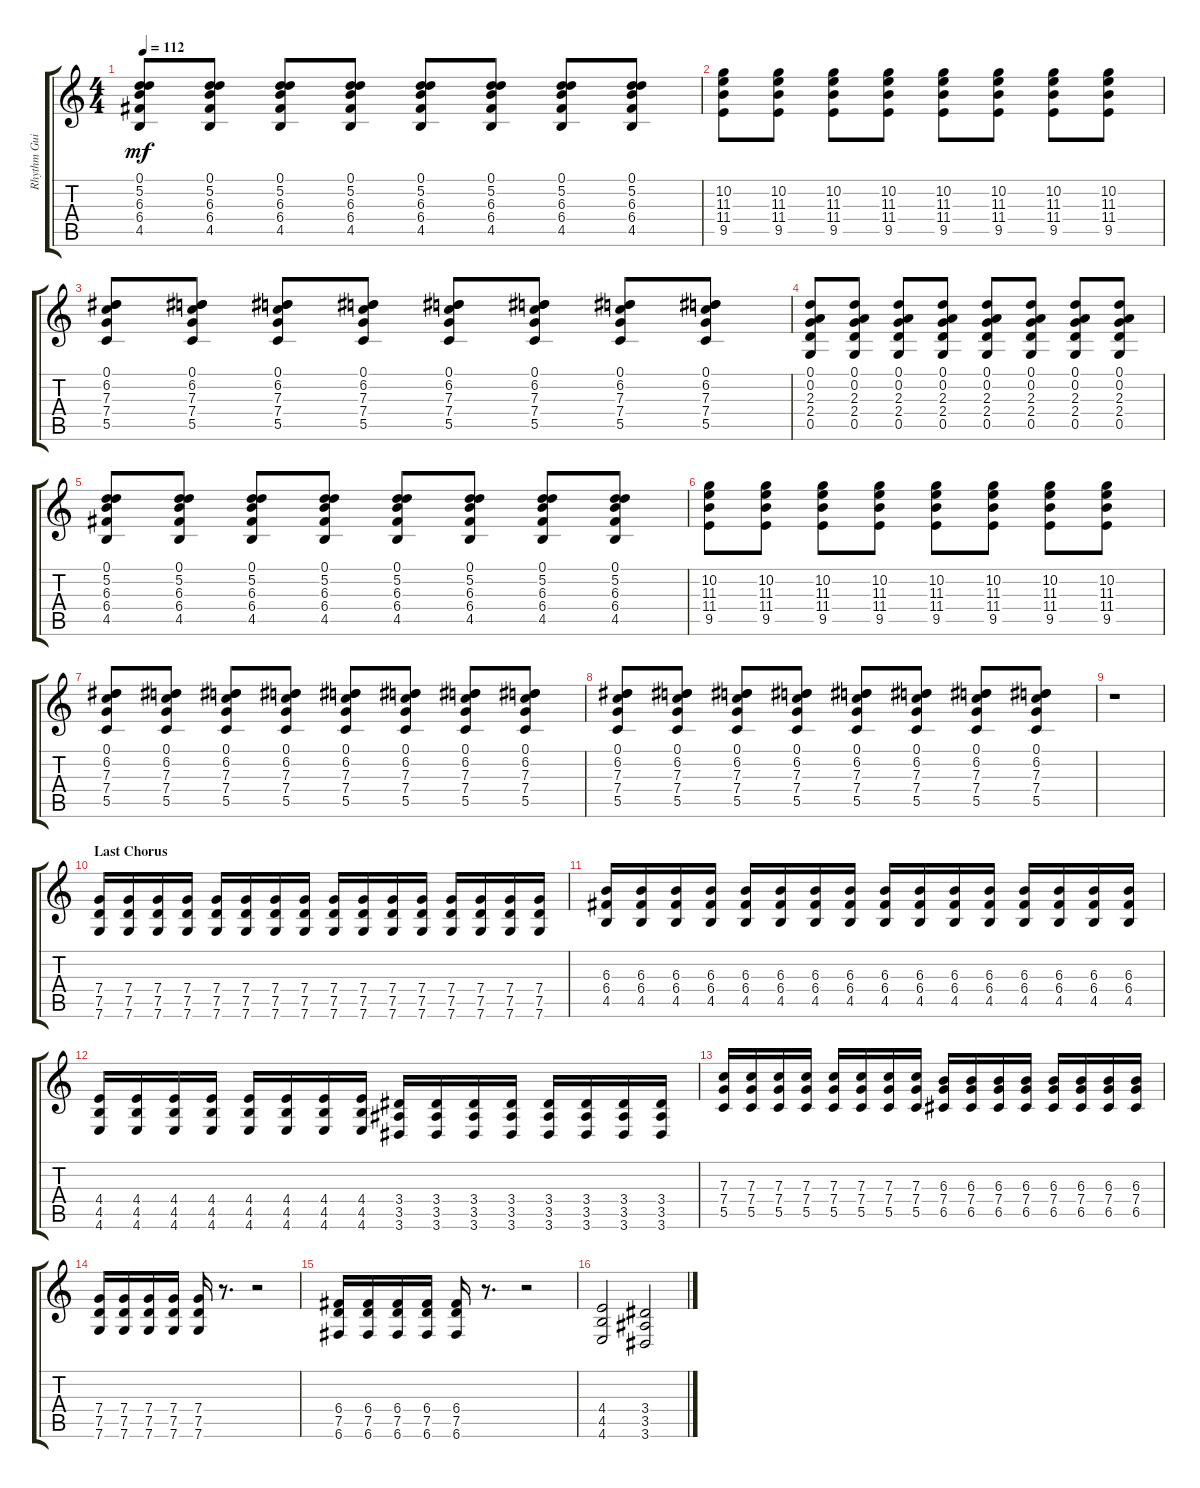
\track ("Rhythm Guitar" "Rhythm Gui") {instrument distortionguitar}
\staff {score tabs}
\tuning (D4 A3 F3 C3 G2 C2) {hide}
\ts (4 4)
\tempo 112
\clef g2
\ks c
(0.1 5.2 6.3 6.4 4.5).8{dy mf} (0.1 5.2 6.3 6.4 4.5).8 (0.1 5.2 6.3 6.4 4.5).8 (0.1 5.2 6.3 6.4 4.5).8 (0.1 5.2 6.3 6.4 4.5).8 (0.1 5.2 6.3 6.4 4.5).8 (0.1 5.2 6.3 6.4 4.5).8 (0.1 5.2 6.3 6.4 4.5).8 |
(10.2 11.3 11.4 9.5).8 (10.2 11.3 11.4 9.5).8 (10.2 11.3 11.4 9.5).8 (10.2 11.3 11.4 9.5).8 (10.2 11.3 11.4 9.5).8 (10.2 11.3 11.4 9.5).8 (10.2 11.3 11.4 9.5).8 (10.2 11.3 11.4 9.5).8 |
(0.1 6.2 7.3 7.4 5.5).8 (0.1 6.2 7.3 7.4 5.5).8 (0.1 6.2 7.3 7.4 5.5).8 (0.1 6.2 7.3 7.4 5.5).8 (0.1 6.2 7.3 7.4 5.5).8 (0.1 6.2 7.3 7.4 5.5).8 (0.1 6.2 7.3 7.4 5.5).8 (0.1 6.2 7.3 7.4 5.5).8 |
(0.1 0.2 2.3 2.4 0.5).8 (0.1 0.2 2.3 2.4 0.5).8 (0.1 0.2 2.3 2.4 0.5).8 (0.1 0.2 2.3 2.4 0.5).8 (0.1 0.2 2.3 2.4 0.5).8 (0.1 0.2 2.3 2.4 0.5).8 (0.1 0.2 2.3 2.4 0.5).8 (0.1 0.2 2.3 2.4 0.5).8 |
(0.1 5.2 6.3 6.4 4.5).8 (0.1 5.2 6.3 6.4 4.5).8 (0.1 5.2 6.3 6.4 4.5).8 (0.1 5.2 6.3 6.4 4.5).8 (0.1 5.2 6.3 6.4 4.5).8 (0.1 5.2 6.3 6.4 4.5).8 (0.1 5.2 6.3 6.4 4.5).8 (0.1 5.2 6.3 6.4 4.5).8 |
(10.2 11.3 11.4 9.5).8 (10.2 11.3 11.4 9.5).8 (10.2 11.3 11.4 9.5).8 (10.2 11.3 11.4 9.5).8 (10.2 11.3 11.4 9.5).8 (10.2 11.3 11.4 9.5).8 (10.2 11.3 11.4 9.5).8 (10.2 11.3 11.4 9.5).8 |
(0.1 6.2 7.3 7.4 5.5).8 (0.1 6.2 7.3 7.4 5.5).8 (0.1 6.2 7.3 7.4 5.5).8 (0.1 6.2 7.3 7.4 5.5).8 (0.1 6.2 7.3 7.4 5.5).8 (0.1 6.2 7.3 7.4 5.5).8 (0.1 6.2 7.3 7.4 5.5).8 (0.1 6.2 7.3 7.4 5.5).8 |
(0.1 6.2 7.3 7.4 5.5).8 (0.1 6.2 7.3 7.4 5.5).8 (0.1 6.2 7.3 7.4 5.5).8 (0.1 6.2 7.3 7.4 5.5).8 (0.1 6.2 7.3 7.4 5.5).8 (0.1 6.2 7.3 7.4 5.5).8 (0.1 6.2 7.3 7.4 5.5).8 (0.1 6.2 7.3 7.4 5.5).8 |
r.1 |
\section ("" "Last Chorus")
(7.4 7.5 7.6).16 (7.4 7.5 7.6).16 (7.4 7.5 7.6).16 (7.4 7.5 7.6).16 (7.4 7.5 7.6).16 (7.4 7.5 7.6).16 (7.4 7.5 7.6).16 (7.4 7.5 7.6).16 (7.4 7.5 7.6).16 (7.4 7.5 7.6).16 (7.4 7.5 7.6).16 (7.4 7.5 7.6).16 (7.4 7.5 7.6).16 (7.4 7.5 7.6).16 (7.4 7.5 7.6).16 (7.4 7.5 7.6).16 |
(6.3 6.4 4.5).16 (6.3 6.4 4.5).16 (6.3 6.4 4.5).16 (6.3 6.4 4.5).16 (6.3 6.4 4.5).16 (6.3 6.4 4.5).16 (6.3 6.4 4.5).16 (6.3 6.4 4.5).16 (6.3 6.4 4.5).16 (6.3 6.4 4.5).16 (6.3 6.4 4.5).16 (6.3 6.4 4.5).16 (6.3 6.4 4.5).16 (6.3 6.4 4.5).16 (6.3 6.4 4.5).16 (6.3 6.4 4.5).16 |
(4.4 4.5 4.6).16 (4.4 4.5 4.6).16 (4.4 4.5 4.6).16 (4.4 4.5 4.6).16 (4.4 4.5 4.6).16 (4.4 4.5 4.6).16 (4.4 4.5 4.6).16 (4.4 4.5 4.6).16 (3.4 3.5 3.6).16 (3.4 3.5 3.6).16 (3.4 3.5 3.6).16 (3.4 3.5 3.6).16 (3.4 3.5 3.6).16 (3.4 3.5 3.6).16 (3.4 3.5 3.6).16 (3.4 3.5 3.6).16 |
(7.3 7.4 5.5).16 (7.3 7.4 5.5).16 (7.3 7.4 5.5).16 (7.3 7.4 5.5).16 (7.3 7.4 5.5).16 (7.3 7.4 5.5).16 (7.3 7.4 5.5).16 (7.3 7.4 5.5).16 (6.3 7.4 6.5).16 (6.3 7.4 6.5).16 (6.3 7.4 6.5).16 (6.3 7.4 6.5).16 (6.3 7.4 6.5).16 (6.3 7.4 6.5).16 (6.3 7.4 6.5).16 (6.3 7.4 6.5).16 |
(7.4 7.5 7.6).16 (7.4 7.5 7.6).16 (7.4 7.5 7.6).16 (7.4 7.5 7.6).16 (7.4 7.5 7.6).16 r.8{d} r.2 |
(6.4 7.5 6.6).16 (6.4 7.5 6.6).16 (6.4 7.5 6.6).16 (6.4 7.5 6.6).16 (6.4 7.5 6.6).16 r.8{d} r.2 |
(4.4 4.5 4.6).2 (3.4 3.5 3.6).2
